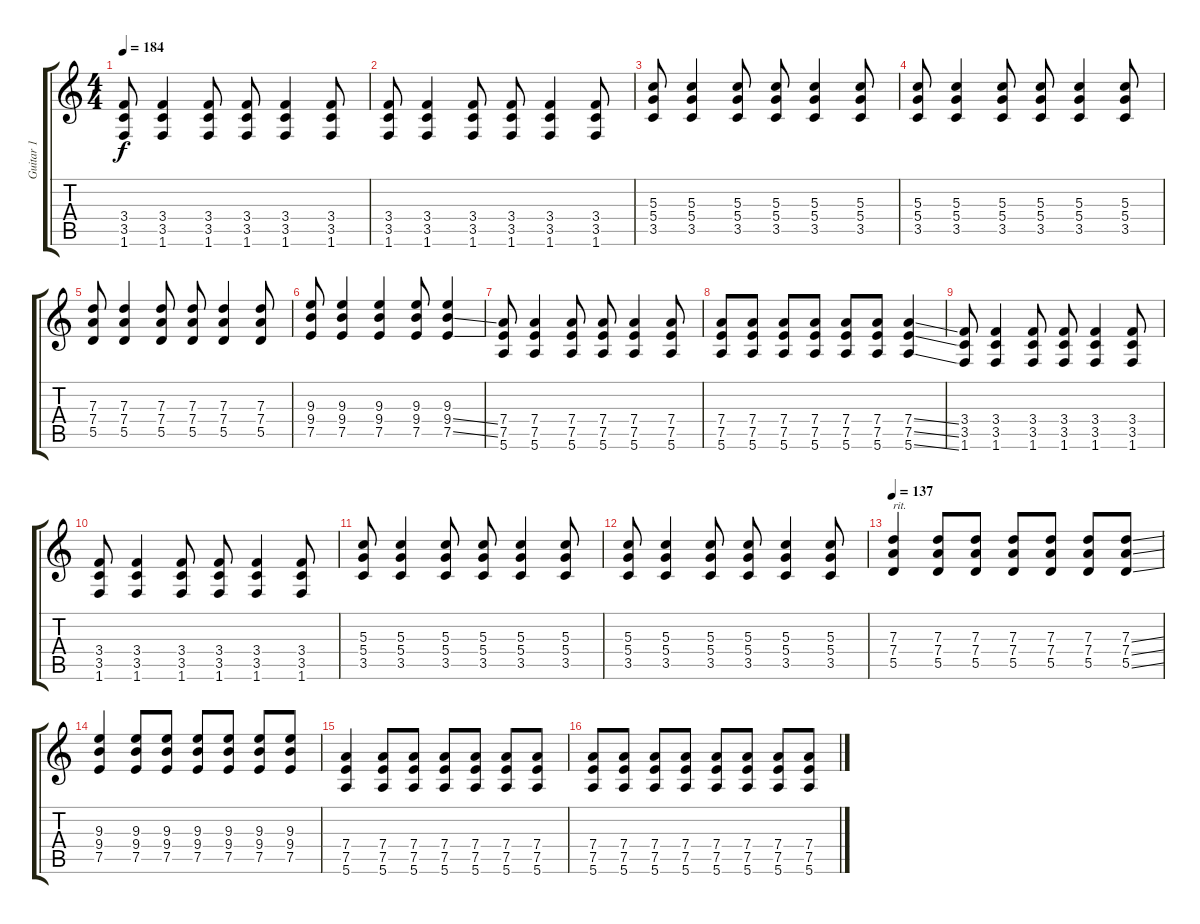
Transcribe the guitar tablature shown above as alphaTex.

\track ("Guitar 1" "Guitar 1") {instrument distortionguitar}
\staff {score tabs}
\tuning (E4 B3 G3 D3 A2 E2) {hide}
\ts (4 4)
\tempo 184
\clef g2
\ks c
(3.4 3.5 1.6).8{dy f} (3.4 3.5 1.6).4 (3.4 3.5 1.6).8 (3.4 3.5 1.6).8 (3.4 3.5 1.6).4 (3.4 3.5 1.6).8 |
(3.4 3.5 1.6).8 (3.4 3.5 1.6).4 (3.4 3.5 1.6).8 (3.4 3.5 1.6).8 (3.4 3.5 1.6).4 (3.4 3.5 1.6).8 |
(5.3 5.4 3.5).8 (5.3 5.4 3.5).4 (5.3 5.4 3.5).8 (5.3 5.4 3.5).8 (5.3 5.4 3.5).4 (5.3 5.4 3.5).8 |
(5.3 5.4 3.5).8 (5.3 5.4 3.5).4 (5.3 5.4 3.5).8 (5.3 5.4 3.5).8 (5.3 5.4 3.5).4 (5.3 5.4 3.5).8 |
(7.3 7.4 5.5).8 (7.3 7.4 5.5).4 (7.3 7.4 5.5).8 (7.3 7.4 5.5).8 (7.3 7.4 5.5).4 (7.3 7.4 5.5).8 |
(9.3 9.4 7.5).8 (9.3 9.4 7.5).4 (9.3 9.4 7.5).4 (9.3 9.4 7.5).8 (9.3 9.4{ss} 7.5{ss}).4 |
(7.4 7.5 5.6).8 (7.4 7.5 5.6).4 (7.4 7.5 5.6).8 (7.4 7.5 5.6).8 (7.4 7.5 5.6).4 (7.4 7.5 5.6).8 |
(7.4 7.5 5.6).8 (7.4 7.5 5.6).8 (7.4 7.5 5.6).8 (7.4 7.5 5.6).8 (7.4 7.5 5.6).8 (7.4 7.5 5.6).8 (7.4{ss} 7.5{ss} 5.6{ss}).4 |
(3.4 3.5 1.6).8 (3.4 3.5 1.6).4 (3.4 3.5 1.6).8 (3.4 3.5 1.6).8 (3.4 3.5 1.6).4 (3.4 3.5 1.6).8 |
(3.4 3.5 1.6).8 (3.4 3.5 1.6).4 (3.4 3.5 1.6).8 (3.4 3.5 1.6).8 (3.4 3.5 1.6).4 (3.4 3.5 1.6).8 |
(5.3 5.4 3.5).8 (5.3 5.4 3.5).4 (5.3 5.4 3.5).8 (5.3 5.4 3.5).8 (5.3 5.4 3.5).4 (5.3 5.4 3.5).8 |
(5.3 5.4 3.5).8 (5.3 5.4 3.5).4 (5.3 5.4 3.5).8 (5.3 5.4 3.5).8 (5.3 5.4 3.5).4 (5.3 5.4 3.5).8 |
\tempo 137
(7.3 7.4 5.5).4{txt "rit."} (7.3 7.4 5.5).8 (7.3 7.4 5.5).8 (7.3 7.4 5.5).8 (7.3 7.4 5.5).8 (7.3 7.4 5.5).8 (7.3{ss} 7.4{ss} 5.5{ss}).8 |
(9.3 9.4 7.5).4 (9.3 9.4 7.5).8 (9.3 9.4 7.5).8 (9.3 9.4 7.5).8 (9.3 9.4 7.5).8 (9.3 9.4 7.5).8 (9.3 9.4 7.5).8 |
(7.4 7.5 5.6).4 (7.4 7.5 5.6).8 (7.4 7.5 5.6).8 (7.4 7.5 5.6).8 (7.4 7.5 5.6).8 (7.4 7.5 5.6).8 (7.4 7.5 5.6).8 |
(7.4 7.5 5.6).8 (7.4 7.5 5.6).8 (7.4 7.5 5.6).8 (7.4 7.5 5.6).8 (7.4 7.5 5.6).8 (7.4 7.5 5.6).8 (7.4 7.5 5.6).8 (7.4{ss} 7.5{ss} 5.6{ss}).8
